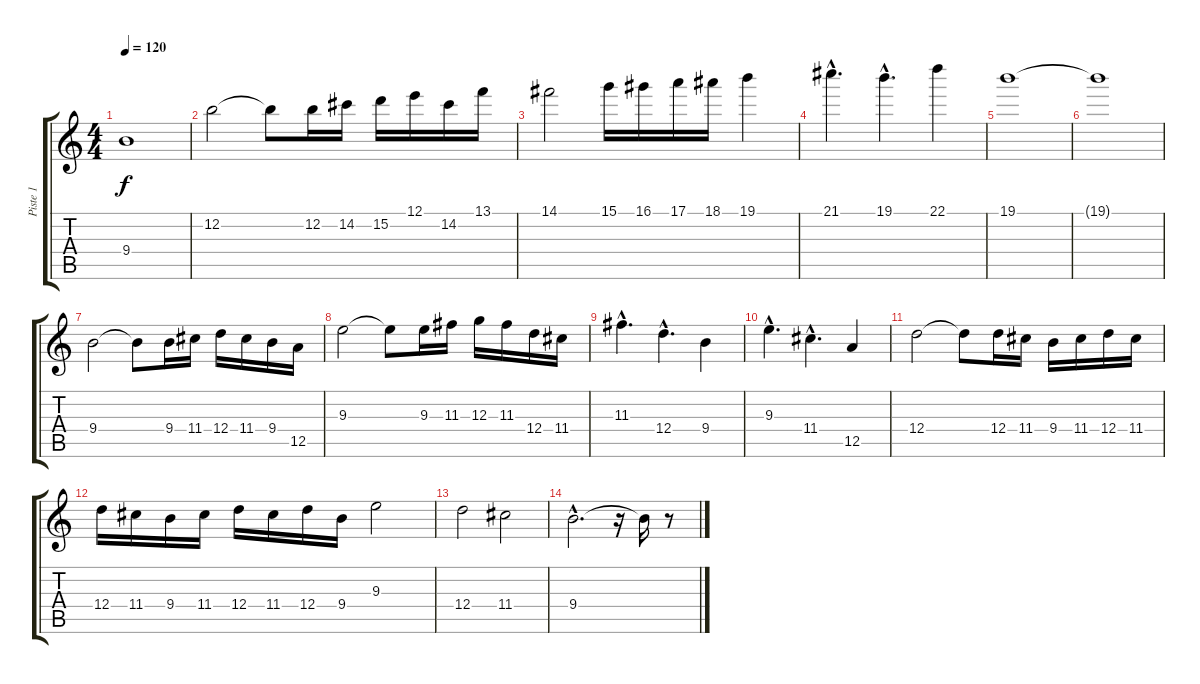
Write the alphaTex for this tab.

\track ("Piste 1" "Piste 1") {instrument distortionguitar}
\staff {score tabs}
\tuning (E4 B3 G3 D3 A2 E2) {hide}
\ts (4 4)
\tempo 120
\clef g2
\ks c
9.4.1{dy f} |
12.2.2 12.2{t}.8 12.2.16 14.2.16 15.2.16 12.1.16 14.2.16 13.1.16 |
14.1.2 15.1.16 16.1.16 17.1.16 18.1.16 19.1.4 |
21.1{hac}.4{d} 19.1{hac}.4{d} 22.1.4 |
19.1.1 |
19.1{t}.1 |
9.4.2 9.4{t}.8 9.4.16 11.4.16 12.4.16 11.4.16 9.4.16 12.5.16 |
9.3.2 9.3{t}.8 9.3.16 11.3.16 12.3.16 11.3.16 12.4.16 11.4.16 |
11.3{hac}.4{d} 12.4{hac}.4{d} 9.4.4 |
9.3{hac}.4{d} 11.4{hac}.4{d} 12.5.4 |
12.4.2 12.4{t}.8 12.4.16 11.4.16 9.4.16 11.4.16 12.4.16 11.4.16 |
12.4.16 11.4.16 9.4.16 11.4.16 12.4.16 11.4.16 12.4.16 9.4.16 9.3.2 |
12.4.2 11.4.2 |
9.4{hac}.2{d} r.16 9.4{t}.16 r.8
